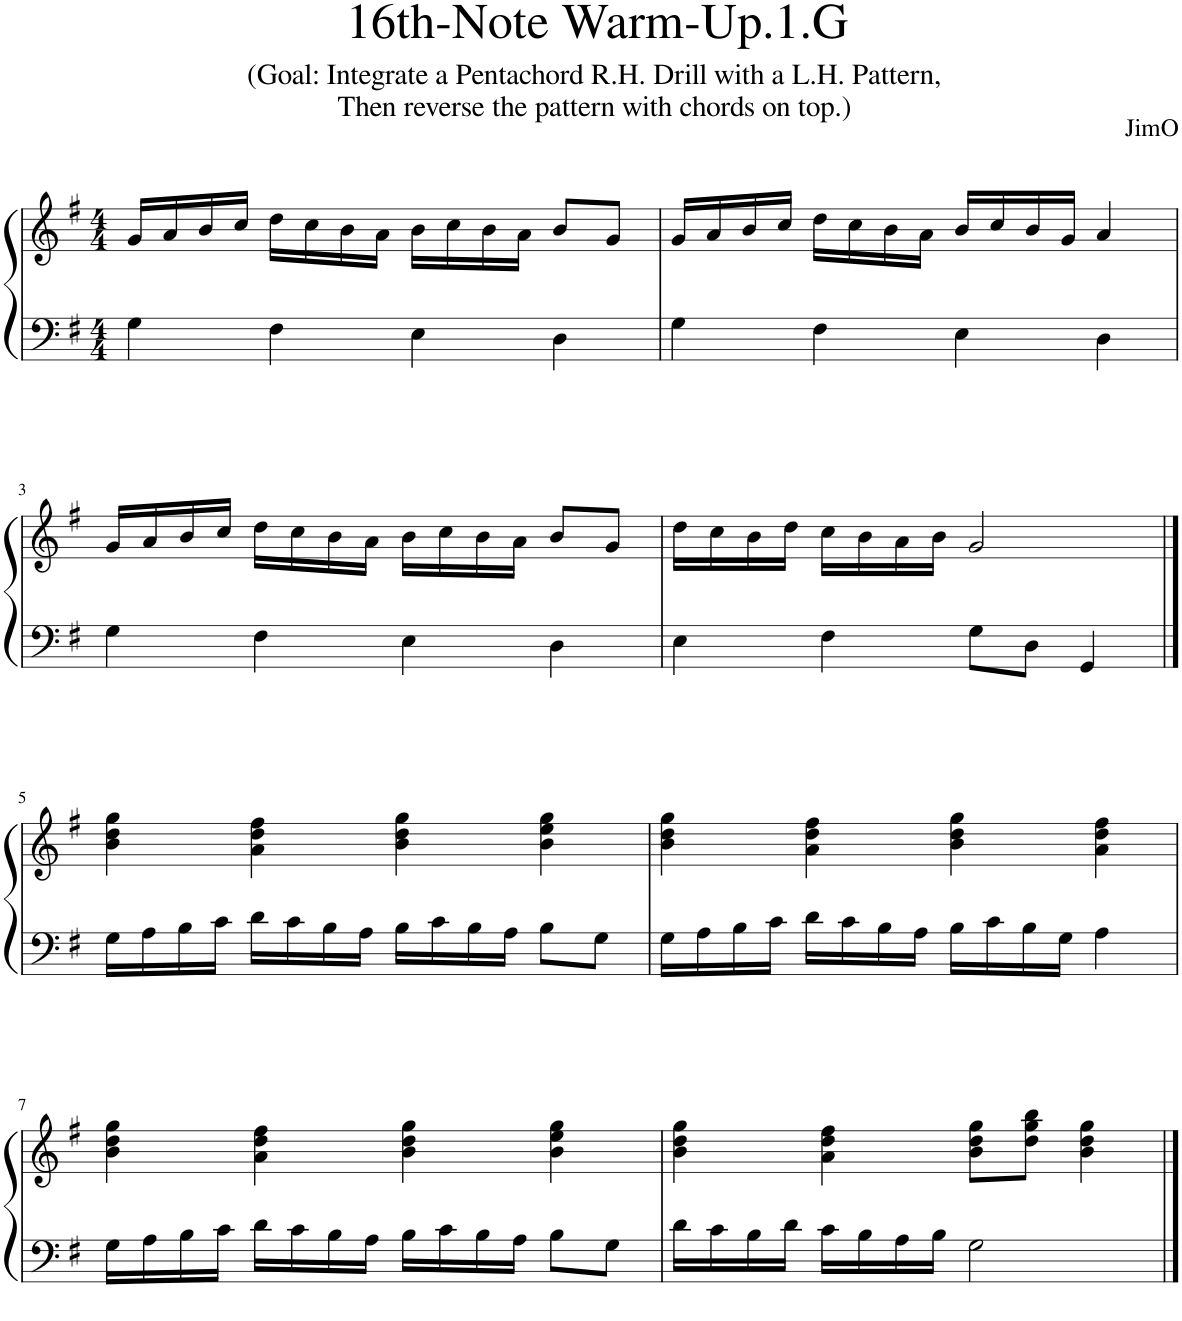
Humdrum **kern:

**kern	**kern
*part1	*part1
*staff2	*staff1
*I"Piano	*
*I'Pno.	*
*clefF4	*clefG2
*k[f#]	*k[f#]
*M4/4	*M4/4
=1	=1
4G\	16g/LL
.	16a/
.	16b/
.	16cc/JJ
4F#\	16dd\LL
.	16cc\
.	16b\
.	16a\JJ
4E\	16b\LL
.	16cc\
.	16b\
.	16a\JJ
4D\	8b/L
.	8g/J
=2	=2
4G\	16g/LL
.	16a/
.	16b/
.	16cc/JJ
4F#\	16dd\LL
.	16cc\
.	16b\
.	16a\JJ
4E\	16b/LL
.	16cc/
.	16b/
.	16g/JJ
4D\	4a/
!!LO:LB:g=z
=3	=3
4G\	16g/LL
.	16a/
.	16b/
.	16cc/JJ
4F#\	16dd\LL
.	16cc\
.	16b\
.	16a\JJ
4E\	16b\LL
.	16cc\
.	16b\
.	16a\JJ
4D\	8b/L
.	8g/J
=4	=4
4E\	16dd\LL
.	16cc\
.	16b\
.	16dd\JJ
4F#\	16cc\LL
.	16b\
.	16a\
.	16b\JJ
8G\L	2g/
8D\J	.
4GG/	.
!!LO:LB:g=z
==5	==5
16G\LL	4b\ 4dd\ 4gg\
16A\	.
16B\	.
16c\JJ	.
16d\LL	4a\ 4dd\ 4ff#\
16c\	.
16B\	.
16A\JJ	.
16B\LL	4b\ 4dd\ 4gg\
16c\	.
16B\	.
16A\JJ	.
8B\L	4b\ 4ee\ 4gg\
8G\J	.
=6	=6
16G\LL	4b\ 4dd\ 4gg\
16A\	.
16B\	.
16c\JJ	.
16d\LL	4a\ 4dd\ 4ff#\
16c\	.
16B\	.
16A\JJ	.
16B\LL	4b\ 4dd\ 4gg\
16c\	.
16B\	.
16G\JJ	.
4A\	4a\ 4dd\ 4ff#\
!!LO:LB:g=z
=7	=7
16G\LL	4b\ 4dd\ 4gg\
16A\	.
16B\	.
16c\JJ	.
16d\LL	4a\ 4dd\ 4ff#\
16c\	.
16B\	.
16A\JJ	.
16B\LL	4b\ 4dd\ 4gg\
16c\	.
16B\	.
16A\JJ	.
8B\L	4b\ 4ee\ 4gg\
8G\J	.
=8	=8
16d\LL	4b\ 4dd\ 4gg\
16c\	.
16B\	.
16d\JJ	.
16c\LL	4a\ 4dd\ 4ff#\
16B\	.
16A\	.
16B\JJ	.
2G\	8b\ 8dd\ 8gg\L
.	8dd\ 8gg\ 8bb\J
.	4b\ 4dd\ 4gg\
==	==
*-	*-
